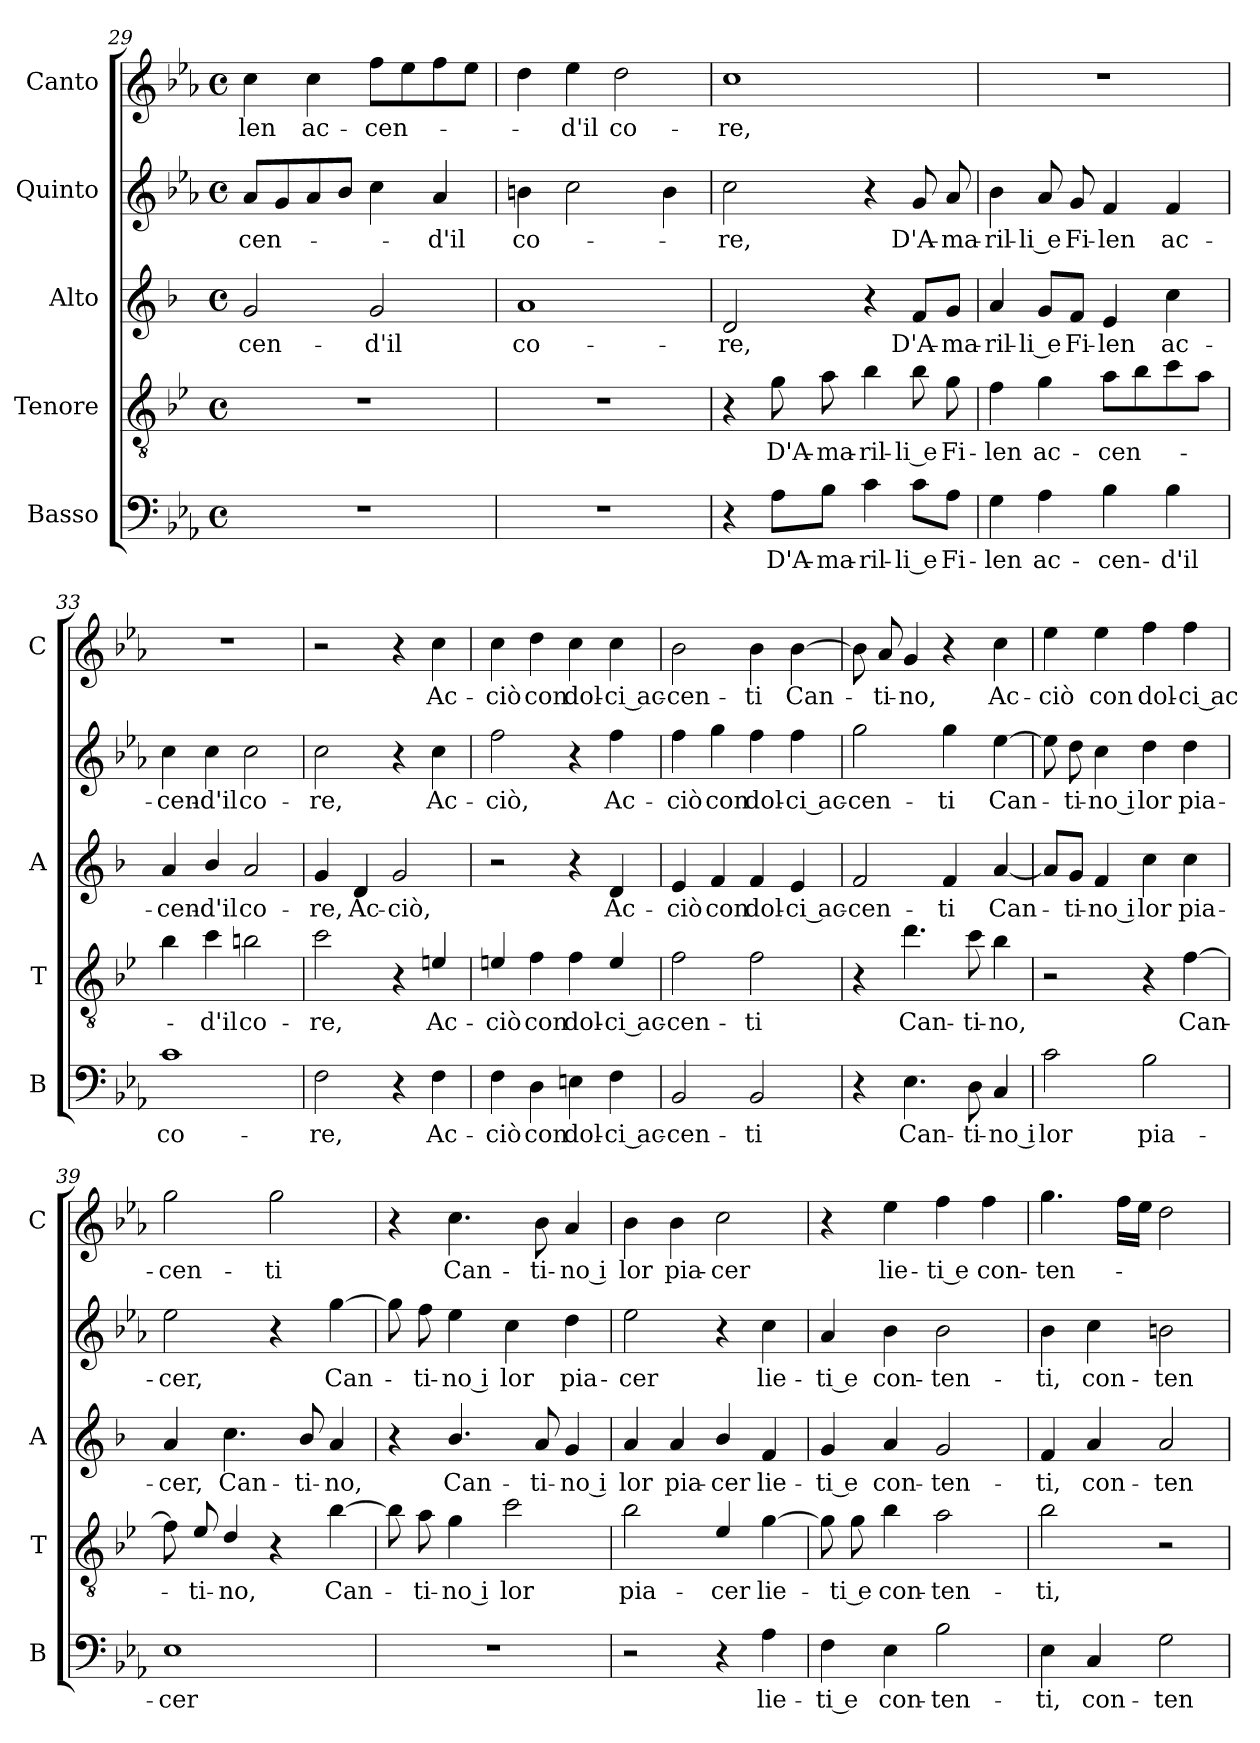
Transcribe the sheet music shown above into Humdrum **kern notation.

**kern	**text	**kern	**text	**kern	**text	**kern	**text	**kern	**text
*part5	*part5	*part4	*part4	*part3	*part3	*part2	*part2	*part1	*part1
*staff5	*staff5	*staff4	*staff4	*staff3	*staff3	*staff2	*staff2	*staff1	*staff1
*I"Basso	*	*I"Tenore	*	*I"Alto	*	*I"Quinto	*	*I"Canto	*
*I'B	*	*I'T	*	*I'A	*	*	*	*I'C	*
*clefF4	*	*clefGv2	*	*clefG2	*	*clefG2	*	*clefG2	*
*	*	*ITrd4c7	*	*ITrd1c2	*	*	*	*	*
*k[b-e-a-]	*	*k[b-e-a-]	*	*k[b-e-a-]	*	*k[b-e-a-]	*	*k[b-e-a-]	*
*E-:	*	*E-:	*	*E-:	*	*E-:	*	*E-:	*
*M4/4	*	*M4/4	*	*M4/4	*	*M4/4	*	*M4/4	*
*met(c)	*	*met(c)	*	*met(c)	*	*met(c)	*	*met(c)	*
=29	=29	=29	=29	=29	=29	=29	=29	=29	=29
!	!	!	!	!	!LO:LY:b	!	!LO:LY:b	!	!LO:LY:b
1r	.	1r	.	2f/	-cen-	8a-/L	-cen-	4cc\	-len
.	.	.	.	.	.	8g/	.	.	.
!	!	!	!	!	!	!	!	!	!LO:LY:b
.	.	.	.	.	.	8a-/	.	4cc\	ac-
.	.	.	.	.	.	8b-/J	.	.	.
!	!	!	!	!	!LO:LY:b	!	!	!	!LO:LY:b
.	.	.	.	2f/	-d'il	4cc\	.	8ff\L	-cen-
.	.	.	.	.	.	.	.	8ee-\	.
!	!	!	!	!	!	!	!LO:LY:b	!	!
.	.	.	.	.	.	4a-/	-d'il	8ff\	.
.	.	.	.	.	.	.	.	8ee-\J	.
!!LO:PB:g=z
=30	=30	=30	=30	=30	=30	=30	=30	=30	=30
!	!	!	!	!	!LO:LY:b	!	!LO:LY:b	!	!
1r	.	1r	.	1g	co-	4bn\	co-	4dd\	.
!	!	!	!	!	!	!	!	!	!LO:LY:b
.	.	.	.	.	.	2cc\	.	4ee-\	-d'il
!	!	!	!	!	!	!	!	!	!LO:LY:b
.	.	.	.	.	.	.	.	2dd\	co-
.	.	.	.	.	.	4b\	.	.	.
=31	=31	=31	=31	=31	=31	=31	=31	=31	=31
!	!	!	!	!	!LO:LY:b	!	!LO:LY:b	!	!LO:LY:b
4r	.	4r	.	2c/	-re,	2cc\	-re,	1cc	-re,
!	!LO:LY:b	!	!LO:LY:b	!	!	!	!	!	!
8A-\L	D'A-	8c\	D'A-	.	.	.	.	.	.
!	!LO:LY:b	!	!LO:LY:b	!	!	!	!	!	!
8B-\J	-ma-	8d\	-ma-	.	.	.	.	.	.
!	!LO:LY:b	!	!LO:LY:b	!	!	!	!	!	!
4c\	-ril-	4e-\	-ril-	4r	.	4r	.	.	.
!	!LO:LY:b	!	!LO:LY:b	!	!LO:LY:b	!	!LO:LY:b	!	!
8c\L	-li e	8e-\	-li e	8e-/L	D'A-	8g/	D'A-	.	.
!	!LO:LY:b	!	!LO:LY:b	!	!LO:LY:b	!	!LO:LY:b	!	!
8A-\J	Fi-	8c\	Fi-	8f/J	-ma-	8a-/	-ma-	.	.
=32	=32	=32	=32	=32	=32	=32	=32	=32	=32
!	!LO:LY:b	!	!LO:LY:b	!	!LO:LY:b	!	!LO:LY:b	!	!
4G\	-len	4B-\	-len	4g/	-ril-	4b-\	-ril-	1r	.
!	!LO:LY:b	!	!LO:LY:b	!	!LO:LY:b	!	!LO:LY:b	!	!
4A-\	ac-	4c\	ac-	8f/L	-li e	8a-/	-li e	.	.
!	!	!	!	!	!LO:LY:b	!	!LO:LY:b	!	!
.	.	.	.	8e-/J	Fi-	8g/	Fi-	.	.
!	!LO:LY:b	!	!LO:LY:b	!	!LO:LY:b	!	!LO:LY:b	!	!
4B-\	-cen-	8d\L	-cen-	4d/	-len	4f/	-len	.	.
.	.	8e-\	.	.	.	.	.	.	.
!	!LO:LY:b	!	!	!	!LO:LY:b	!	!LO:LY:b	!	!
4B-\	-d'il	8f\	.	4b-\	ac-	4f/	ac-	.	.
.	.	8d\J	.	.	.	.	.	.	.
=33	=33	=33	=33	=33	=33	=33	=33	=33	=33
!	!LO:LY:b	!	!	!	!LO:LY:b	!	!LO:LY:b	!	!
1c	co-	4e-\	.	4g/	-cen-	4cc\	-cen-	1r	.
!	!	!	!LO:LY:b	!	!LO:LY:b	!	!LO:LY:b	!	!
.	.	4f\	-d'il	4a-/	-d'il	4cc\	-d'il	.	.
!	!	!	!LO:LY:b	!	!LO:LY:b	!	!LO:LY:b	!	!
.	.	2en\	co-	2g/	co-	2cc\	co-	.	.
=34	=34	=34	=34	=34	=34	=34	=34	=34	=34
!	!LO:LY:b	!	!LO:LY:b	!	!LO:LY:b	!	!LO:LY:b	!	!
2F\	-re,	2f\	-re,	4f/	-re,	2cc\	-re,	2r	.
!	!	!	!	!	!LO:LY:b	!	!	!	!
.	.	.	.	4c/	Ac-	.	.	.	.
!	!	!	!	!	!LO:LY:b	!	!	!	!
4r	.	4r	.	2f/	-ciò,	4r	.	4r	.
!	!LO:LY:b	!	!LO:LY:b	!	!	!	!LO:LY:b	!	!LO:LY:b
4F\	Ac-	4An/	Ac-	.	.	4cc\	Ac-	4cc\	Ac-
=35	=35	=35	=35	=35	=35	=35	=35	=35	=35
!	!LO:LY:b	!	!LO:LY:b	!	!	!	!LO:LY:b	!	!LO:LY:b
4F\	-ciò	4An/	-ciò	2r	.	2ff\	-ciò,	4cc\	-ciò
!	!LO:LY:b	!	!LO:LY:b	!	!	!	!	!	!LO:LY:b
4D\	con	4B-\	con	.	.	.	.	4dd\	con
!	!LO:LY:b	!	!LO:LY:b	!	!	!	!	!	!LO:LY:b
4En\	dol-	4B-\	dol-	4r	.	4r	.	4cc\	dol-
!	!LO:LY:b	!	!LO:LY:b	!	!LO:LY:b	!	!LO:LY:b	!	!LO:LY:b
4F\	-ci ac-	4A/	-ci ac-	4c/	Ac-	4ff\	Ac-	4cc\	-ci ac-
!!LO:LB:g=z
=36	=36	=36	=36	=36	=36	=36	=36	=36	=36
!	!LO:LY:b	!	!LO:LY:b	!	!LO:LY:b	!	!LO:LY:b	!	!LO:LY:b
2BB-/	-cen-	2B-\	-cen-	4d/	-ciò	4ff\	-ciò	2b-\	-cen-
!	!	!	!	!	!LO:LY:b	!	!LO:LY:b	!	!
.	.	.	.	4e-/	con	4gg\	con	.	.
!	!LO:LY:b	!	!LO:LY:b	!	!LO:LY:b	!	!LO:LY:b	!	!LO:LY:b
2BB-/	-ti	2B-\	-ti	4e-/	dol-	4ff\	dol-	4b-\	-ti
!	!	!	!	!	!LO:LY:b	!	!LO:LY:b	!	!LO:LY:b
.	.	.	.	4d/	-ci ac-	4ff\	-ci ac-	[4b-\	Can-
=37	=37	=37	=37	=37	=37	=37	=37	=37	=37
!	!	!	!	!	!LO:LY:b	!	!LO:LY:b	!	!
4r	.	4r	.	2e-/	-cen-	2gg\	-cen-	8b-\]	.
!	!	!	!	!	!	!	!	!	!LO:LY:b
.	.	.	.	.	.	.	.	8a-/	-ti-
!	!LO:LY:b	!	!LO:LY:b	!	!	!	!	!	!LO:LY:b
4.E-\	Can-	4.g\	Can-	.	.	.	.	4g/	-no,
!	!	!	!	!	!LO:LY:b	!	!LO:LY:b	!	!
.	.	.	.	4e-/	-ti	4gg\	-ti	4r	.
!	!LO:LY:b	!	!LO:LY:b	!	!	!	!	!	!
8D\	-ti-	8f\	-ti-	.	.	.	.	.	.
!	!LO:LY:b	!	!LO:LY:b	!	!LO:LY:b	!	!LO:LY:b	!	!LO:LY:b
4C/	-no i	4e-\	-no,	[4g/	Can-	[4ee-\	Can-	4cc\	Ac-
=38	=38	=38	=38	=38	=38	=38	=38	=38	=38
!	!LO:LY:b	!	!	!	!	!	!	!	!LO:LY:b
2c\	lor	2r	.	8g/L]	.	8ee-\]	.	4ee-\	-ciò
!	!	!	!	!	!LO:LY:b	!	!LO:LY:b	!	!
.	.	.	.	8f/J	-ti-	8dd\	-ti-	.	.
!	!	!	!	!	!LO:LY:b	!	!LO:LY:b	!	!LO:LY:b
.	.	.	.	4e-/	-no i	4cc\	-no i	4ee-\	con
!	!LO:LY:b	!	!	!	!LO:LY:b	!	!LO:LY:b	!	!LO:LY:b
2B-\	pia-	4r	.	4b-\	lor	4dd\	lor	4ff\	dol-
!	!	!	!LO:LY:b	!	!LO:LY:b	!	!LO:LY:b	!	!LO:LY:b
.	.	[4B-\	Can-	4b-\	pia-	4dd\	pia-	4ff\	-ci ac-
=39	=39	=39	=39	=39	=39	=39	=39	=39	=39
!	!LO:LY:b	!	!	!	!LO:LY:b	!	!LO:LY:b	!	!LO:LY:b
1E-	-cer	8B-\]	.	4g/	-cer,	2ee-\	-cer,	2gg\	-cen-
!	!	!	!LO:LY:b	!	!	!	!	!	!
.	.	8A-/	-ti-	.	.	.	.	.	.
!	!	!	!LO:LY:b	!	!LO:LY:b	!	!	!	!
.	.	4G/	-no,	4.b-\	Can-	.	.	.	.
!	!	!	!	!	!	!	!	!	!LO:LY:b
.	.	4r	.	.	.	4r	.	2gg\	-ti
!	!	!	!	!	!LO:LY:b	!	!	!	!
.	.	.	.	8a-/	-ti-	.	.	.	.
!	!	!	!LO:LY:b	!	!LO:LY:b	!	!LO:LY:b	!	!
.	.	[4e-\	Can-	4g/	-no,	[4gg\	Can-	.	.
=40	=40	=40	=40	=40	=40	=40	=40	=40	=40
1r	.	8e-\]	.	4r	.	8gg\]	.	4r	.
!	!	!	!LO:LY:b	!	!	!	!LO:LY:b	!	!
.	.	8d\	-ti-	.	.	8ff\	-ti-	.	.
!	!	!	!LO:LY:b	!	!LO:LY:b	!	!LO:LY:b	!	!LO:LY:b
.	.	4c\	-no i	4.a-/	Can-	4ee-\	-no i	4.cc\	Can-
!	!	!	!LO:LY:b	!	!	!	!LO:LY:b	!	!
.	.	2f\	lor	.	.	4cc\	lor	.	.
!	!	!	!	!	!LO:LY:b	!	!	!	!LO:LY:b
.	.	.	.	8g/	-ti-	.	.	8b-\	-ti-
!	!	!	!	!	!LO:LY:b	!	!LO:LY:b	!	!LO:LY:b
.	.	.	.	4f/	-no i	4dd\	pia-	4a-/	-no i
=41	=41	=41	=41	=41	=41	=41	=41	=41	=41
!	!	!	!LO:LY:b	!	!LO:LY:b	!	!LO:LY:b	!	!LO:LY:b
2r	.	2e-\	pia-	4g/	lor	2ee-\	-cer	4b-\	lor
!	!	!	!	!	!LO:LY:b	!	!	!	!LO:LY:b
.	.	.	.	4g/	pia-	.	.	4b-\	pia-
!	!	!	!LO:LY:b	!	!LO:LY:b	!	!	!	!LO:LY:b
4r	.	4A-/	-cer	4a-/	-cer	4r	.	2cc\	-cer
!	!LO:LY:b	!	!LO:LY:b	!	!LO:LY:b	!	!LO:LY:b	!	!
4A-\	lie-	[4c\	lie-	4e-/	lie-	4cc\	lie-	.	.
!!LO:LB:g=z
=42	=42	=42	=42	=42	=42	=42	=42	=42	=42
!	!LO:LY:b	!	!	!	!LO:LY:b	!	!LO:LY:b	!	!
4F\	-ti e	8c\]	.	4f/	-ti e	4a-/	-ti e	4r	.
!	!	!	!LO:LY:b	!	!	!	!	!	!
.	.	8c\	-ti e	.	.	.	.	.	.
!	!LO:LY:b	!	!LO:LY:b	!	!LO:LY:b	!	!LO:LY:b	!	!LO:LY:b
4E-\	con-	4e-\	con-	4g/	con-	4b-\	con-	4ee-\	lie-
!	!LO:LY:b	!	!LO:LY:b	!	!LO:LY:b	!	!LO:LY:b	!	!LO:LY:b
2B-\	-ten-	2d\	-ten-	2f/	-ten-	2b-\	-ten-	4ff\	-ti e
!	!	!	!	!	!	!	!	!	!LO:LY:b
.	.	.	.	.	.	.	.	4ff\	con-
=43	=43	=43	=43	=43	=43	=43	=43	=43	=43
!	!LO:LY:b	!	!LO:LY:b	!	!LO:LY:b	!	!LO:LY:b	!	!LO:LY:b
4E-\	-ti,	2e-\	-ti,	4e-/	-ti,	4b-\	-ti,	4.gg\	-ten-
!	!LO:LY:b	!	!	!	!LO:LY:b	!	!LO:LY:b	!	!
4C/	con-	.	.	4g/	con-	4cc\	con-	.	.
.	.	.	.	.	.	.	.	16ff\LL	.
.	.	.	.	.	.	.	.	16ee-\JJ	.
!	!LO:LY:b	!	!	!	!LO:LY:b	!	!LO:LY:b	!	!
2G\	-ten-	2r	.	2g/	-ten-	2bn\	-ten-	2dd\	.
=	=	=	=	=	=	=	=	=	=
*-	*-	*-	*-	*-	*-	*-	*-	*-	*-
